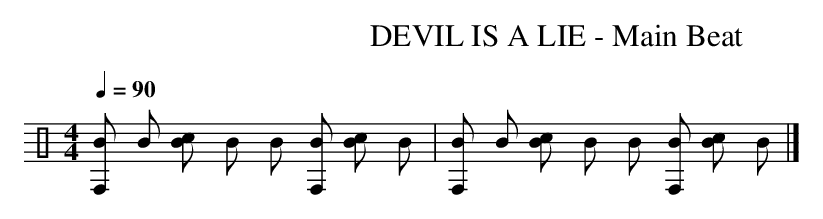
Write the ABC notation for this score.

X:1
T:DEVIL IS A LIE - Main Beat
M:4/4
L:1/16
Q:1/4=90
K:C clef=perc
[F,2B2] B2 [c2B2] B2 B2 [F,2B2] [c2B2] B2 | [F,2B2] B2 [c2B2] B2 B2 [F,2B2] [c2B2] B2 |]
